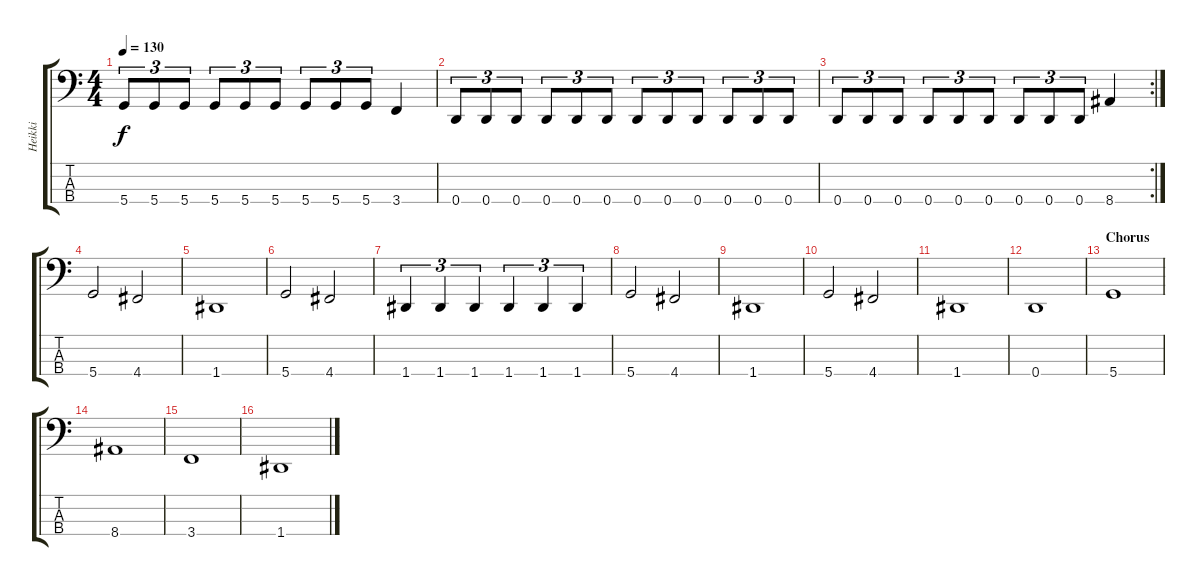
\track ("Heikki" "Heikki") {instrument electricbassfinger}
\staff {score tabs}
\tuning (G2 D2 A1 D1) {hide}
\ts (4 4)
\tempo 130
\clef f4
\ks c
5.4.8{tu (3 2) dy f} 5.4.8{tu (3 2)} 5.4.8{tu (3 2)} 5.4.8{tu (3 2)} 5.4.8{tu (3 2)} 5.4.8{tu (3 2)} 5.4.8{tu (3 2)} 5.4.8{tu (3 2)} 5.4.8{tu (3 2)} 3.4.4 |
0.4.8{tu (3 2)} 0.4.8{tu (3 2)} 0.4.8{tu (3 2)} 0.4.8{tu (3 2)} 0.4.8{tu (3 2)} 0.4.8{tu (3 2)} 0.4.8{tu (3 2)} 0.4.8{tu (3 2)} 0.4.8{tu (3 2)} 0.4.8{tu (3 2)} 0.4.8{tu (3 2)} 0.4.8{tu (3 2)} |
\rc 2
0.4.8{tu (3 2)} 0.4.8{tu (3 2)} 0.4.8{tu (3 2)} 0.4.8{tu (3 2)} 0.4.8{tu (3 2)} 0.4.8{tu (3 2)} 0.4.8{tu (3 2)} 0.4.8{tu (3 2)} 0.4.8{tu (3 2)} 8.4.4 |
5.4.2 4.4.2 |
1.4.1 |
5.4.2 4.4.2 |
1.4.4{tu (3 2)} 1.4.4{tu (3 2)} 1.4.4{tu (3 2)} 1.4.4{tu (3 2)} 1.4.4{tu (3 2)} 1.4.4{tu (3 2)} |
5.4.2 4.4.2 |
1.4.1 |
5.4.2 4.4.2 |
1.4.1 |
0.4.1 |
\section ("" "Chorus")
5.4.1 |
8.4.1 |
3.4.1 |
1.4.1
